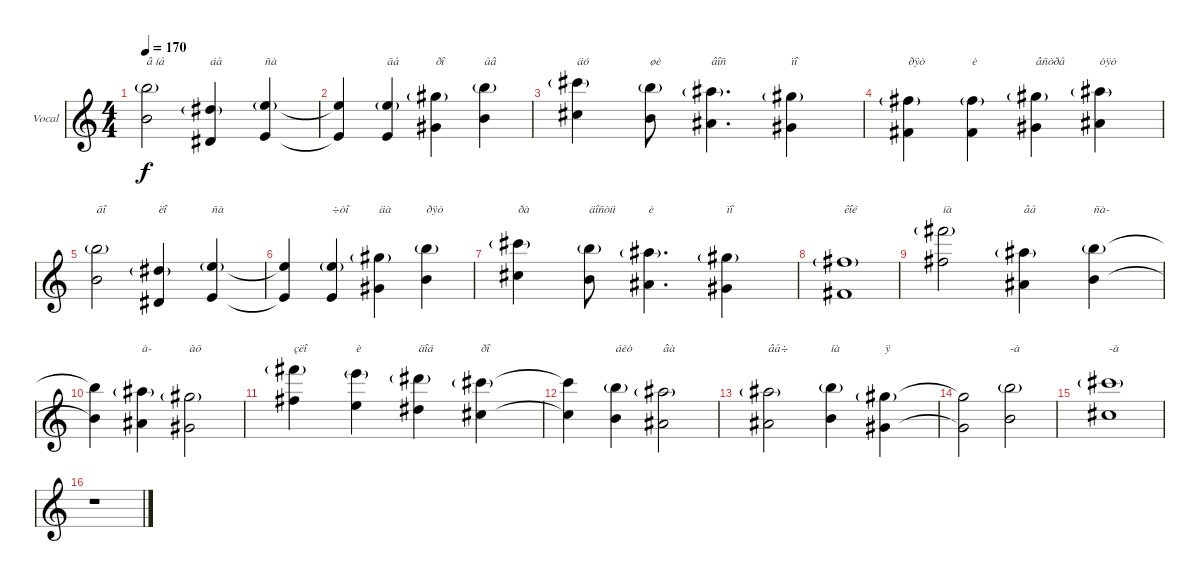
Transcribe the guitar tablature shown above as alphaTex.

\bracketExtendMode groupsimilarinstruments
\firstSystemTrackNameOrientation horizontal
\otherSystemsTrackNameOrientation horizontal
\track ("Вокал" "Vocal") {instrument altosax}
\staff {score}
\tuning (Eb4 Bb3 Gb3 Db3 Ab2 Eb2)
\displaytranspose 12
\ts (4 4)
\tempo 170
\clef g2
\ks c
(8.1{g} 5.3).2{txt "â íå" dy f} (5.2{g} 2.4).4{txt "áå"} (6.2{g} 3.4).4{txt "ñà"} |
(6.2{t} 3.4{t}).4 (6.2{g} 3.4).4{txt "ãå"} (5.1{g} 2.3).4{txt "ðî"} (8.1{g} 5.3).4{txt "åâ"} |
(10.1{g} 7.3).4{txt "äó"} (8.1{g} 5.3).8{txt "øè"} (7.1{g} 4.3).4{d txt "âîñ"} (10.2{g} 7.4).4{txt "ïî"} |
(8.2{g} 5.4).4{txt "ðÿò"} (8.2{g} 5.4).4{txt "è"} (10.2{g} 7.4).4{txt "âñòðå"} (12.2{g} 9.4).4{txt "òÿò"} |
(8.1{g} 5.3).2{txt "ãî"} (5.2{g} 2.4).4{txt "ëî"} (6.2{g} 3.4).4{txt "ñà"} |
(6.2{t} 3.4{t}).4 (6.2{g} 3.4).4{txt "÷òî"} (5.1{g} 2.3).4{txt "äà"} (8.1{g} 5.3).4{txt "ðÿò"} |
(10.1{g} 7.3).4{txt "ðà"} (8.1{g} 5.3).8{txt "äîñòü"} (7.1{g} 4.3).4{d txt "è"} (5.1{g} 2.3).4{txt "ïî"} |
(8.2{g} 5.4).1{txt "êîé"} |
(15.1{g} 12.3).2{txt "íà"} (7.1{g} 4.3).4{txt "âå"} (8.1{g} 5.3).4{txt "ñà-"} |
(8.1{t} 5.3{t}).4 (7.1{g} 4.3).4{txt "à-"} (5.1{g} 2.3).2{txt "àõ"} |
(15.1{g} 12.3).4{txt "çëî"} (13.1{g} 10.3).4{txt "è"} (12.1{g} 9.3).4{txt "äîá"} (10.1{g} 7.3).4{txt "ðî"} |
(10.1{t} 7.3{t}).4 (8.1{g} 5.3).4{txt "áèò"} (7.1{g} 4.3).2{txt "âà"} |
(7.1{g} 4.3).2{txt "âå÷"} (8.1{g} 5.3).4{txt "íà"} (5.1{g} 2.3).4{txt "ÿ"} |
(5.1{t} 2.3{t}).2 (8.1{g} 5.3).2{txt "-à"} |
(10.1{g} 7.3).1{txt "-à"} |
r.1
